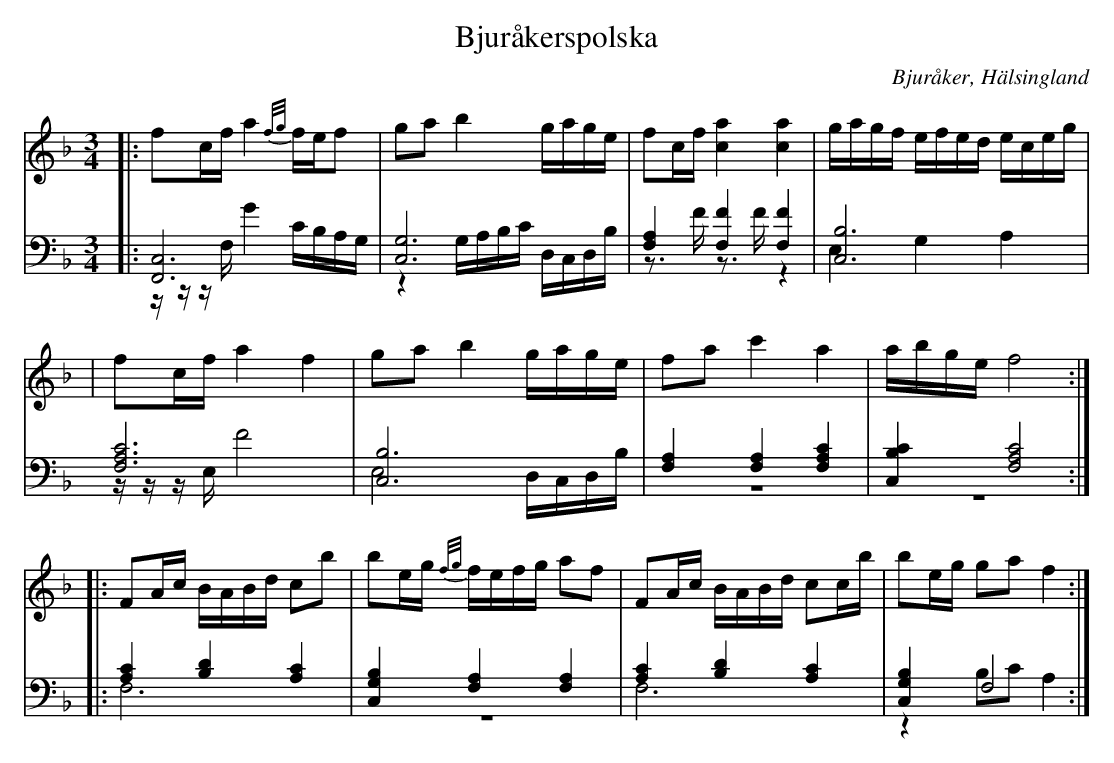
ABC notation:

X:1
T: Bjuråkerspolska
O: Bjuråker, Hälsingland
M: 3/4
L: 1/8
K: F
V:1
V:2
V:3 merge
V: 1
|:fc/f/ a2 {f/g/}f/e/f|ga b2 g/a/g/e/|fc/f/ [c2a2] [c2a2]|g/a/g/f/ e/f/e/d/ e/c/e/g/|
|fc/f/ a2 f2|ga b2 g/a/g/e/|fa c'2 a2| a/b/g/e/ f4:|
|:FA/c/ B/A/B/d/ cb|be/g/ {f/g/}f/e/f/g/ af|FA/c/ B/A/B/d/ cc/b/|be/g/ ga f2:|
V:2 clef=bass
|:[F,,6C,6]|[C,6G,6]|[F,2A,2] [F,2F2] [F,2F2]|[C,6B,6]|
[F,6A,6C6]|[C,6B,6]|[F,2A,2] [F,2A,2] [F,2A,2C2]|[C,2B,2C2] [F,4A,4C4]:|
 |:[A,2C2] [B,2D2] [A,2C2]|[C,2G,2B,2] [F,2A,2] [F,2A,2]|[A,2C2] [B,2D2] [A,2C2]|[C,2G,2B,2] F,4 :|
V:3 clef=bass
 |:z/z/z/F,/ G2 C/B,/A,/G,/|z2 G,/A,/B,/C/ D,/C,/D,/B,/|z>F z>F z2|E,2 G,2A,2|
 |z/z/z/E,/ F4|E,4 D,/C,/D,/B,/|z6|z6:|
|:F,6|z6|F,6|z2 B,C A,2:|
